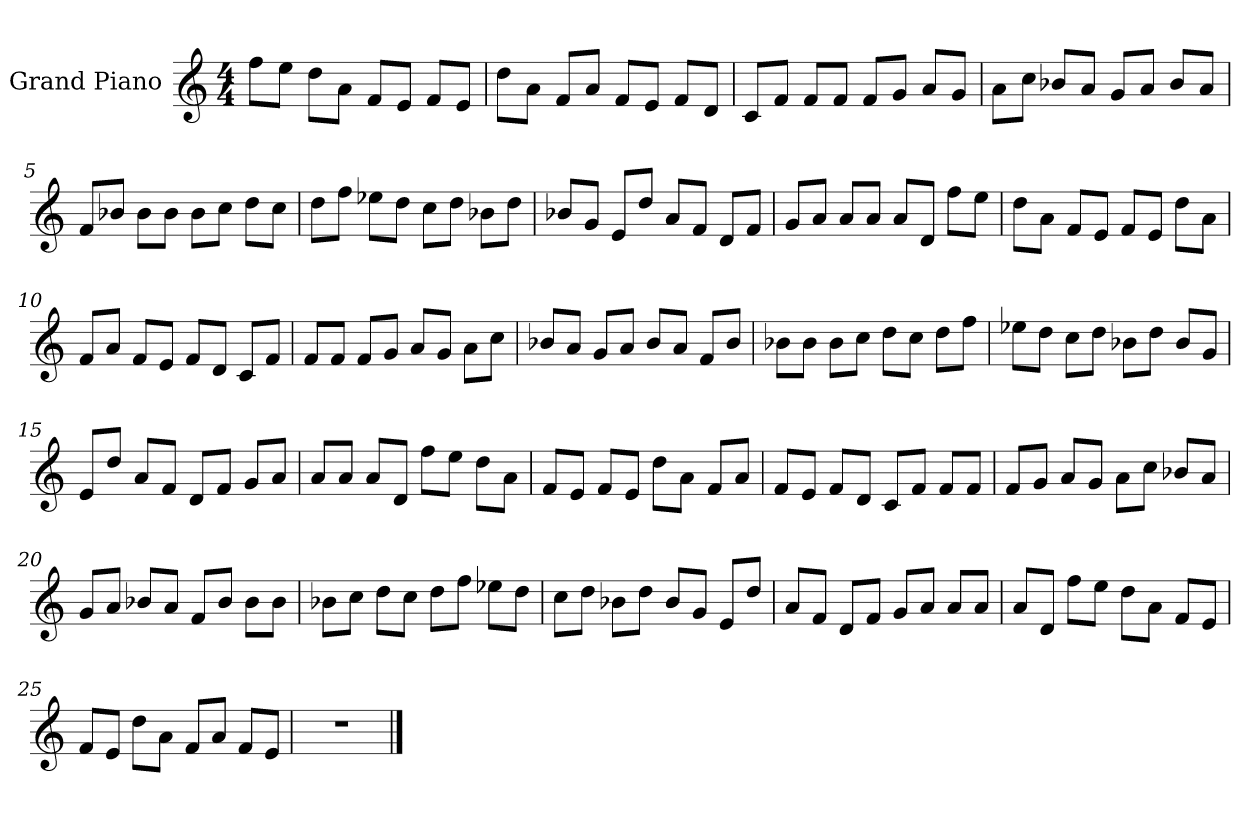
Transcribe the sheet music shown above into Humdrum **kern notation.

**kern
*part1
*staff1
*I"Grand Piano
*clefG2
*k[]
*C:
*M4/4
*MM150
=1
8ffL
8eeJ
8ddL
8aJ
8fL
8eJ
8fL
8eJ
=2
8ddL
8aJ
8fL
8aJ
8fL
8eJ
8fL
8dJ
=3
8cL
8fJ
8fL
8fJ
8fL
8gJ
8aL
8gJ
=4
8aL
8ccJ
8b-XL
8aJ
8gL
8aJ
8b-L
8aJ
=5
8fL
8b-XJ
8b-L
8b-J
8b-L
8ccJ
8ddL
8ccJ
=6
8ddL
8ffJ
8ee-XL
8ddJ
8ccL
8ddJ
8b-XL
8ddJ
=7
8b-XL
8gJ
8eL
8ddJ
8aL
8fJ
8dL
8fJ
=8
8gL
8aJ
8aL
8aJ
8aL
8dJ
8ffL
8eeJ
=9
8ddL
8aJ
8fL
8eJ
8fL
8eJ
8ddL
8aJ
=10
8fL
8aJ
8fL
8eJ
8fL
8dJ
8cL
8fJ
=11
8fL
8fJ
8fL
8gJ
8aL
8gJ
8aL
8ccJ
=12
8b-XL
8aJ
8gL
8aJ
8b-L
8aJ
8fL
8b-J
=13
8b-XL
8b-J
8b-L
8ccJ
8ddL
8ccJ
8ddL
8ffJ
=14
8ee-XL
8ddJ
8ccL
8ddJ
8b-XL
8ddJ
8b-L
8gJ
=15
8eL
8ddJ
8aL
8fJ
8dL
8fJ
8gL
8aJ
=16
8aL
8aJ
8aL
8dJ
8ffL
8eeJ
8ddL
8aJ
=17
8fL
8eJ
8fL
8eJ
8ddL
8aJ
8fL
8aJ
=18
8fL
8eJ
8fL
8dJ
8cL
8fJ
8fL
8fJ
=19
8fL
8gJ
8aL
8gJ
8aL
8ccJ
8b-XL
8aJ
=20
8gL
8aJ
8b-XL
8aJ
8fL
8b-J
8b-L
8b-J
=21
8b-XL
8ccJ
8ddL
8ccJ
8ddL
8ffJ
8ee-XL
8ddJ
=22
8ccL
8ddJ
8b-XL
8ddJ
8b-L
8gJ
8eL
8ddJ
=23
8aL
8fJ
8dL
8fJ
8gL
8aJ
8aL
8aJ
=24
8aL
8dJ
8ffL
8eeJ
8ddL
8aJ
8fL
8eJ
=25
8fL
8eJ
8ddL
8aJ
8fL
8aJ
8fL
8eJ
=26
1r
==
*-
